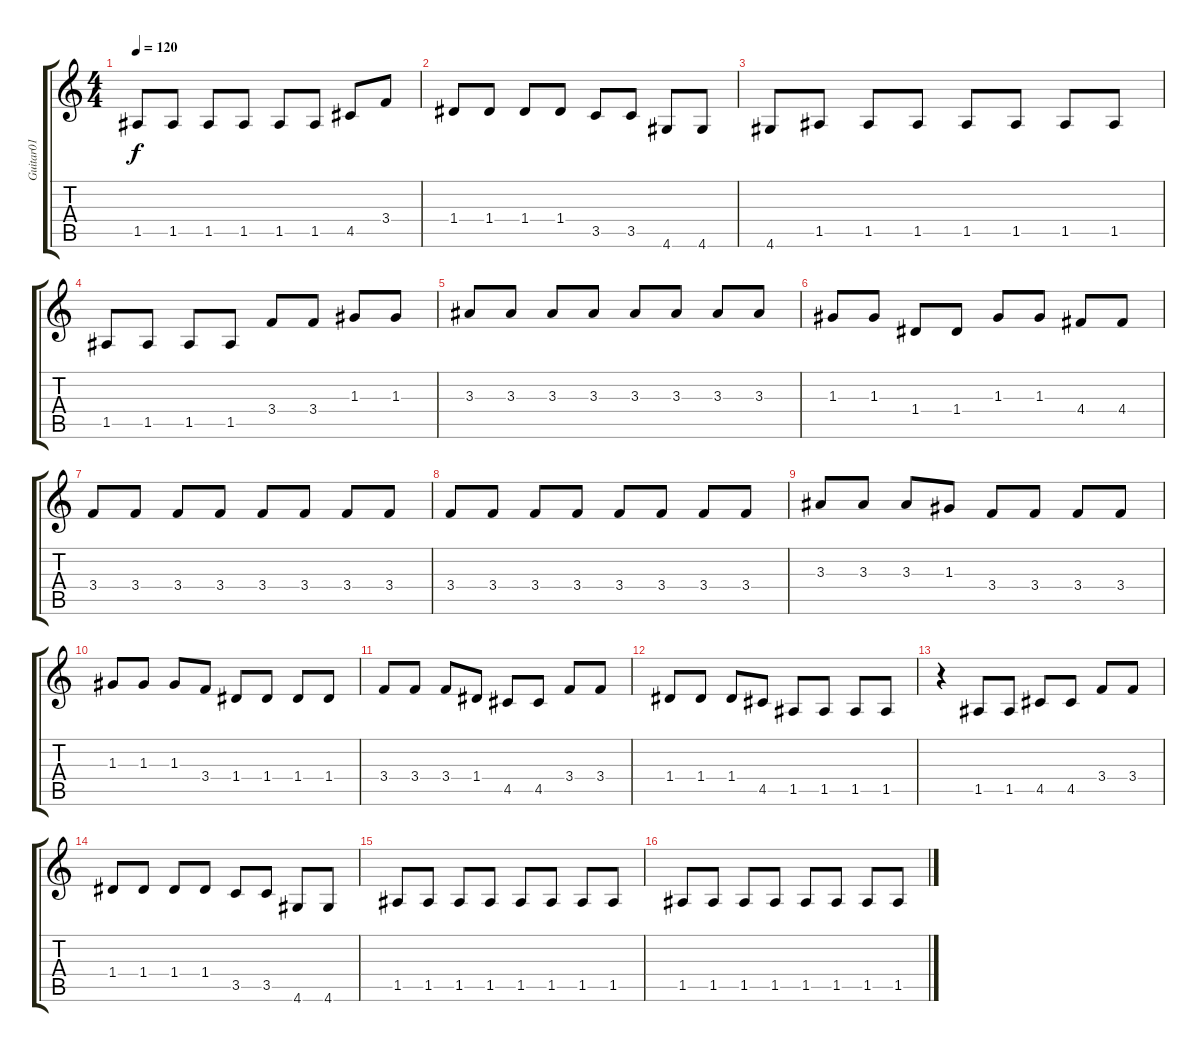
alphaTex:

\track ("Guitar01" "Guitar01") {instrument acousticguitarsteel}
\staff {score tabs}
\tuning (E4 B3 G3 D3 A2 E2) {hide}
\ts (4 4)
\tempo 120
\clef g2
\ks c
1.5.8{dy f volume 10 balance 13} 1.5.8 1.5.8 1.5.8 1.5.8 1.5.8 4.5.8 3.4.8 |
1.4.8 1.4.8 1.4.8 1.4.8 3.5.8 3.5.8 4.6.8 4.6.8 |
4.6.8 1.5.8 1.5.8 1.5.8 1.5.8 1.5.8 1.5.8 1.5.8 |
1.5.8 1.5.8 1.5.8 1.5.8 3.4.8 3.4.8 1.3.8 1.3.8 |
3.3.8 3.3.8 3.3.8 3.3.8 3.3.8 3.3.8 3.3.8 3.3.8 |
1.3.8 1.3.8 1.4.8 1.4.8 1.3.8 1.3.8 4.4.8 4.4.8 |
3.4.8 3.4.8 3.4.8 3.4.8 3.4.8 3.4.8 3.4.8 3.4.8 |
3.4.8 3.4.8 3.4.8 3.4.8 3.4.8 3.4.8 3.4.8 3.4.8 |
3.3.8{volume 8} 3.3.8 3.3.8 1.3.8 3.4.8 3.4.8 3.4.8 3.4.8 |
1.3.8 1.3.8 1.3.8 3.4.8 1.4.8 1.4.8 1.4.8 1.4.8 |
3.4.8 3.4.8 3.4.8 1.4.8 4.5.8 4.5.8 3.4.8 3.4.8 |
1.4.8 1.4.8 1.4.8 4.5.8 1.5.8 1.5.8 1.5.8 1.5.8 |
r.4 1.5.8 1.5.8 4.5.8 4.5.8 3.4.8 3.4.8 |
1.4.8 1.4.8 1.4.8 1.4.8 3.5.8 3.5.8 4.6.8 4.6.8 |
1.5.8 1.5.8 1.5.8 1.5.8 1.5.8 1.5.8 1.5.8 1.5.8 |
1.5.8 1.5.8 1.5.8 1.5.8 1.5.8 1.5.8 1.5.8 1.5.8
